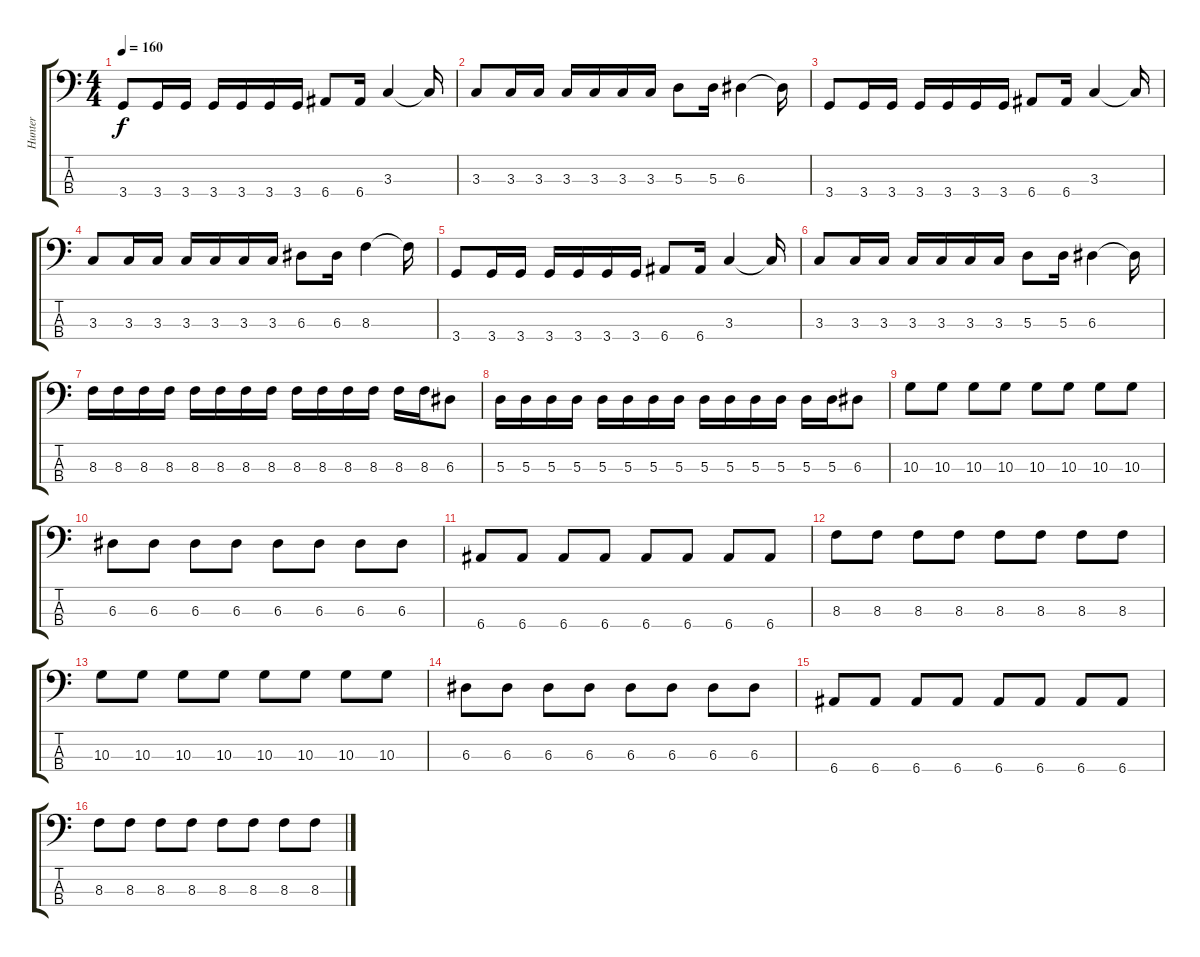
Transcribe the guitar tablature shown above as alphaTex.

\track ("Hunter" "Hunter") {instrument electricbasspick}
\staff {score tabs}
\tuning (G2 D2 A1 E1) {hide}
\ts (4 4)
\tempo 160
\clef f4
\ks c
3.4.8{dy f} 3.4.16 3.4.16 3.4.16 3.4.16 3.4.16 3.4.16 6.4.8 6.4.16 3.3.4 3.3{t}.16 |
3.3.8 3.3.16 3.3.16 3.3.16 3.3.16 3.3.16 3.3.16 5.3.8 5.3.16 6.3.4 6.3{t}.16 |
3.4.8 3.4.16 3.4.16 3.4.16 3.4.16 3.4.16 3.4.16 6.4.8 6.4.16 3.3.4 3.3{t}.16 |
3.3.8 3.3.16 3.3.16 3.3.16 3.3.16 3.3.16 3.3.16 6.3.8 6.3.16 8.3.4 8.3{t}.16 |
3.4.8 3.4.16 3.4.16 3.4.16 3.4.16 3.4.16 3.4.16 6.4.8 6.4.16 3.3.4 3.3{t}.16 |
3.3.8 3.3.16 3.3.16 3.3.16 3.3.16 3.3.16 3.3.16 5.3.8 5.3.16 6.3.4 6.3{t}.16 |
8.3.16 8.3.16 8.3.16 8.3.16 8.3.16 8.3.16 8.3.16 8.3.16 8.3.16 8.3.16 8.3.16 8.3.16 8.3.16 8.3.16 6.3.8 |
5.3.16 5.3.16 5.3.16 5.3.16 5.3.16 5.3.16 5.3.16 5.3.16 5.3.16 5.3.16 5.3.16 5.3.16 5.3.16 5.3.16 6.3.8 |
10.3.8 10.3.8 10.3.8 10.3.8 10.3.8 10.3.8 10.3.8 10.3.8 |
6.3.8 6.3.8 6.3.8 6.3.8 6.3.8 6.3.8 6.3.8 6.3.8 |
6.4.8 6.4.8 6.4.8 6.4.8 6.4.8 6.4.8 6.4.8 6.4.8 |
8.3.8 8.3.8 8.3.8 8.3.8 8.3.8 8.3.8 8.3.8 8.3.8 |
10.3.8 10.3.8 10.3.8 10.3.8 10.3.8 10.3.8 10.3.8 10.3.8 |
6.3.8 6.3.8 6.3.8 6.3.8 6.3.8 6.3.8 6.3.8 6.3.8 |
6.4.8 6.4.8 6.4.8 6.4.8 6.4.8 6.4.8 6.4.8 6.4.8 |
8.3.8 8.3.8 8.3.8 8.3.8 8.3.8 8.3.8 8.3.8 8.3.8
